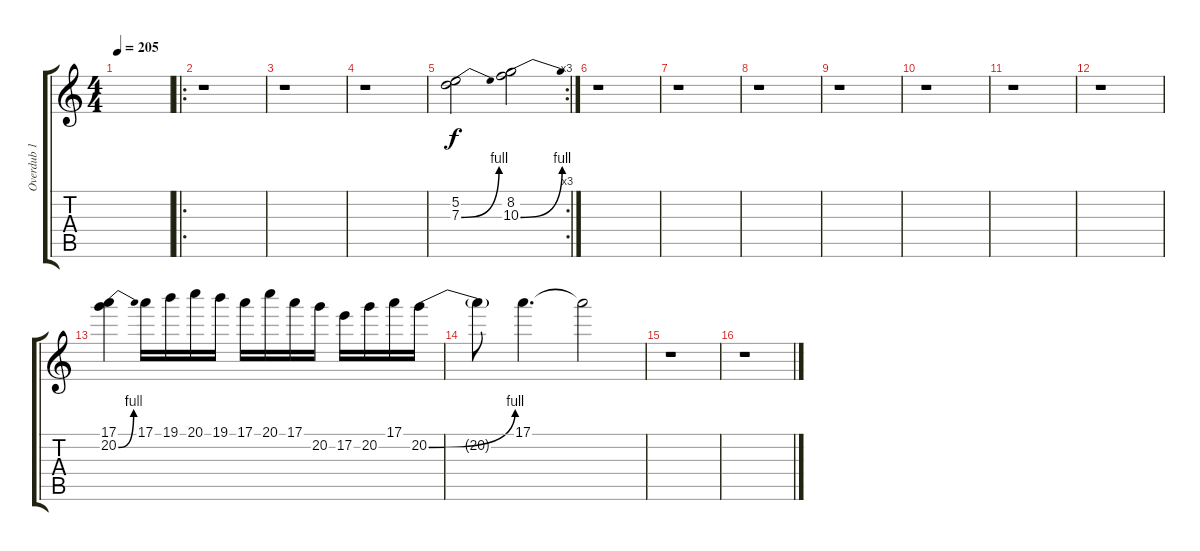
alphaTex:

\track ("Overdub 1" "Overdub 1") {instrument distortionguitar}
\staff {score tabs}
\tuning (E4 B3 G3 D3 A2 E2) {hide}
\ts (4 4)
\tempo 205
\clef g2
\ks c
|
\ro
r.1 |
r.1 |
r.1 |
\rc 3
(5.2 7.3{be (bend 0 0 60 4)}).2 (8.2 10.3{be (bend 0 0 60 4)}).2 |
r.1 |
r.1 |
r.1 |
r.1 |
r.1 |
r.1 |
r.1 |
(17.1 20.2{be (bend 0 0 60 4)}).4 17.1.16 19.1.16 20.1.16 19.1.16 17.1.16 20.1.16 17.1.16 20.2.16 17.2.16 20.2.16 17.1.16 20.2{be (bend 0 0 60 4)}.16 |
20.2{t}.8 17.1.4{d} 17.1{t}.2 |
r.1 |
r.1
